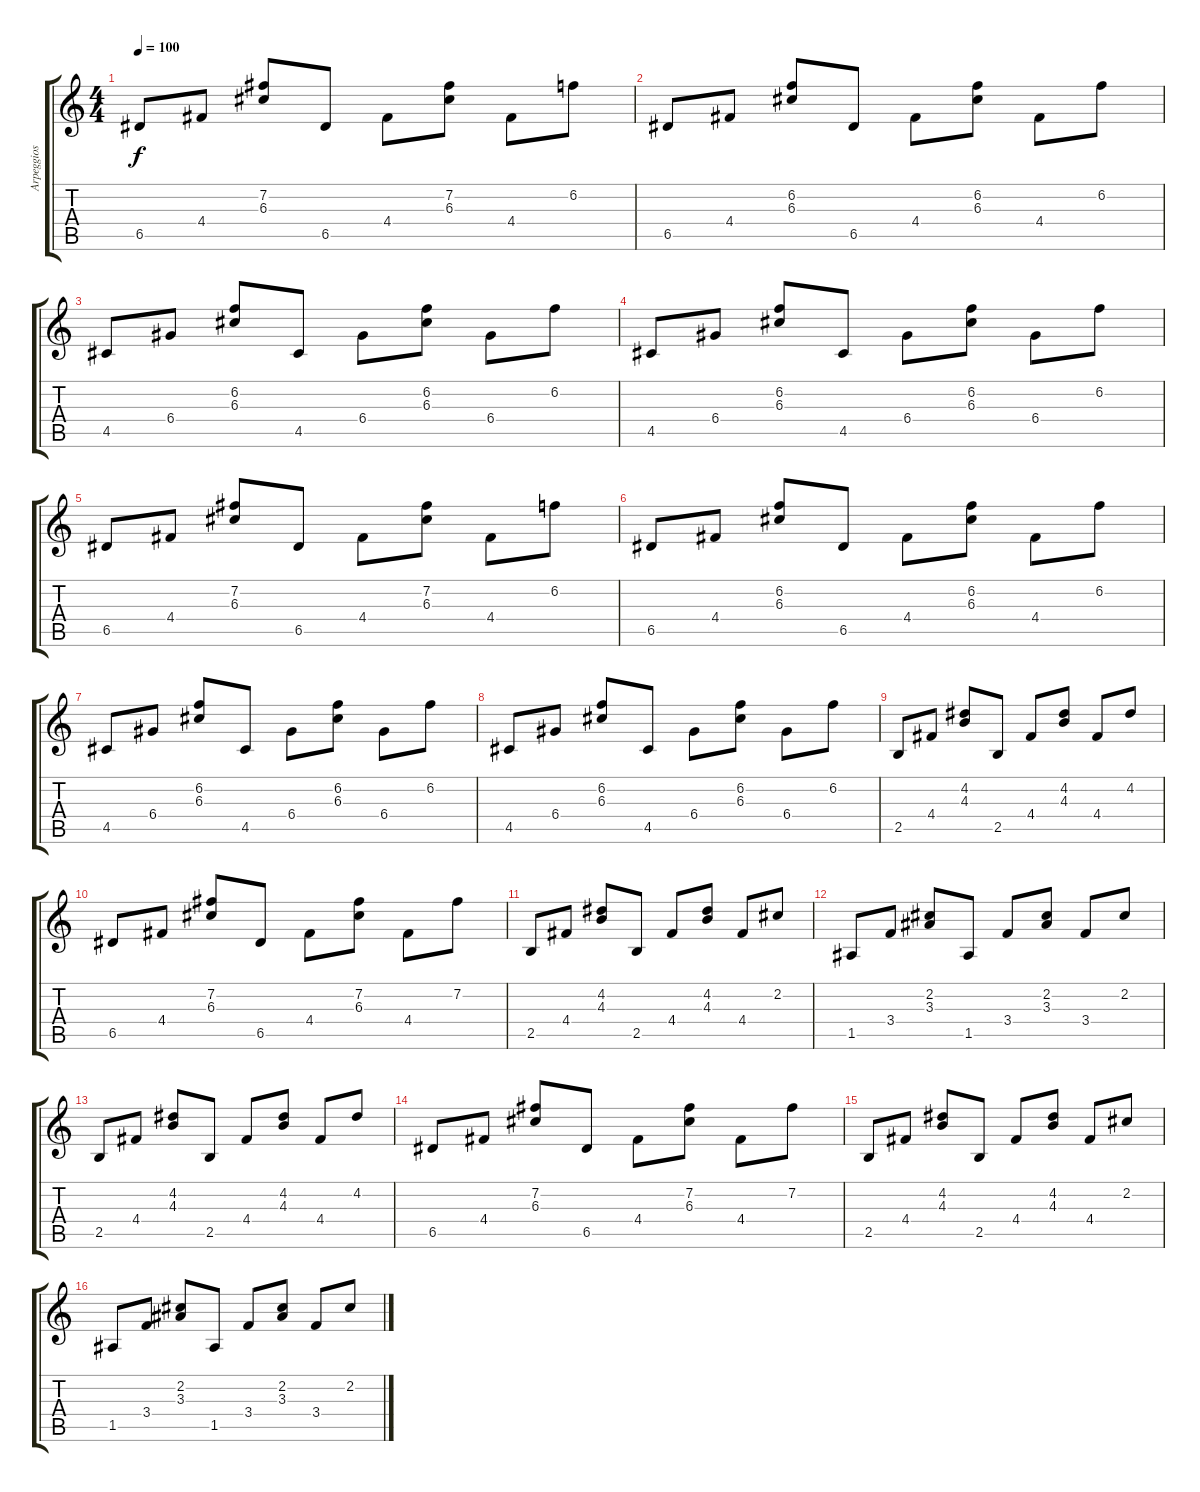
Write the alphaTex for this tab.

\track ("Arpeggios" "Arpeggios") {instrument acousticguitarsteel}
\staff {score tabs}
\tuning (E4 B3 G3 D3 A2 E2) {hide}
\ts (4 4)
\tempo 100
\clef g2
\ks c
6.5.8{dy f} 4.4.8 (7.2 6.3).8 6.5.8 4.4.8 (7.2 6.3).8 4.4.8 6.2.8 |
6.5.8 4.4.8 (6.2 6.3).8 6.5.8 4.4.8 (6.2 6.3).8 4.4.8 6.2.8 |
4.5.8 6.4.8 (6.2 6.3).8 4.5.8 6.4.8 (6.2 6.3).8 6.4.8 6.2.8 |
4.5.8 6.4.8 (6.2 6.3).8 4.5.8 6.4.8 (6.2 6.3).8 6.4.8 6.2.8 |
6.5.8 4.4.8 (7.2 6.3).8 6.5.8 4.4.8 (7.2 6.3).8 4.4.8 6.2.8 |
6.5.8 4.4.8 (6.2 6.3).8 6.5.8 4.4.8 (6.2 6.3).8 4.4.8 6.2.8 |
4.5.8 6.4.8 (6.2 6.3).8 4.5.8 6.4.8 (6.2 6.3).8 6.4.8 6.2.8 |
4.5.8 6.4.8 (6.2 6.3).8 4.5.8 6.4.8 (6.2 6.3).8 6.4.8 6.2.8 |
2.5.8 4.4.8 (4.2 4.3).8 2.5.8 4.4.8 (4.2 4.3).8 4.4.8 4.2.8 |
6.5.8 4.4.8 (7.2 6.3).8 6.5.8 4.4.8 (7.2 6.3).8 4.4.8 7.2.8 |
2.5.8 4.4.8 (4.2 4.3).8 2.5.8 4.4.8 (4.2 4.3).8 4.4.8 2.2.8 |
1.5.8 3.4.8 (2.2 3.3).8 1.5.8 3.4.8 (2.2 3.3).8 3.4.8 2.2.8 |
2.5.8 4.4.8 (4.2 4.3).8 2.5.8 4.4.8 (4.2 4.3).8 4.4.8 4.2.8 |
6.5.8 4.4.8 (7.2 6.3).8 6.5.8 4.4.8 (7.2 6.3).8 4.4.8 7.2.8 |
2.5.8 4.4.8 (4.2 4.3).8 2.5.8 4.4.8 (4.2 4.3).8 4.4.8 2.2.8 |
1.5.8 3.4.8 (2.2 3.3).8 1.5.8 3.4.8 (2.2 3.3).8 3.4.8 2.2.8
